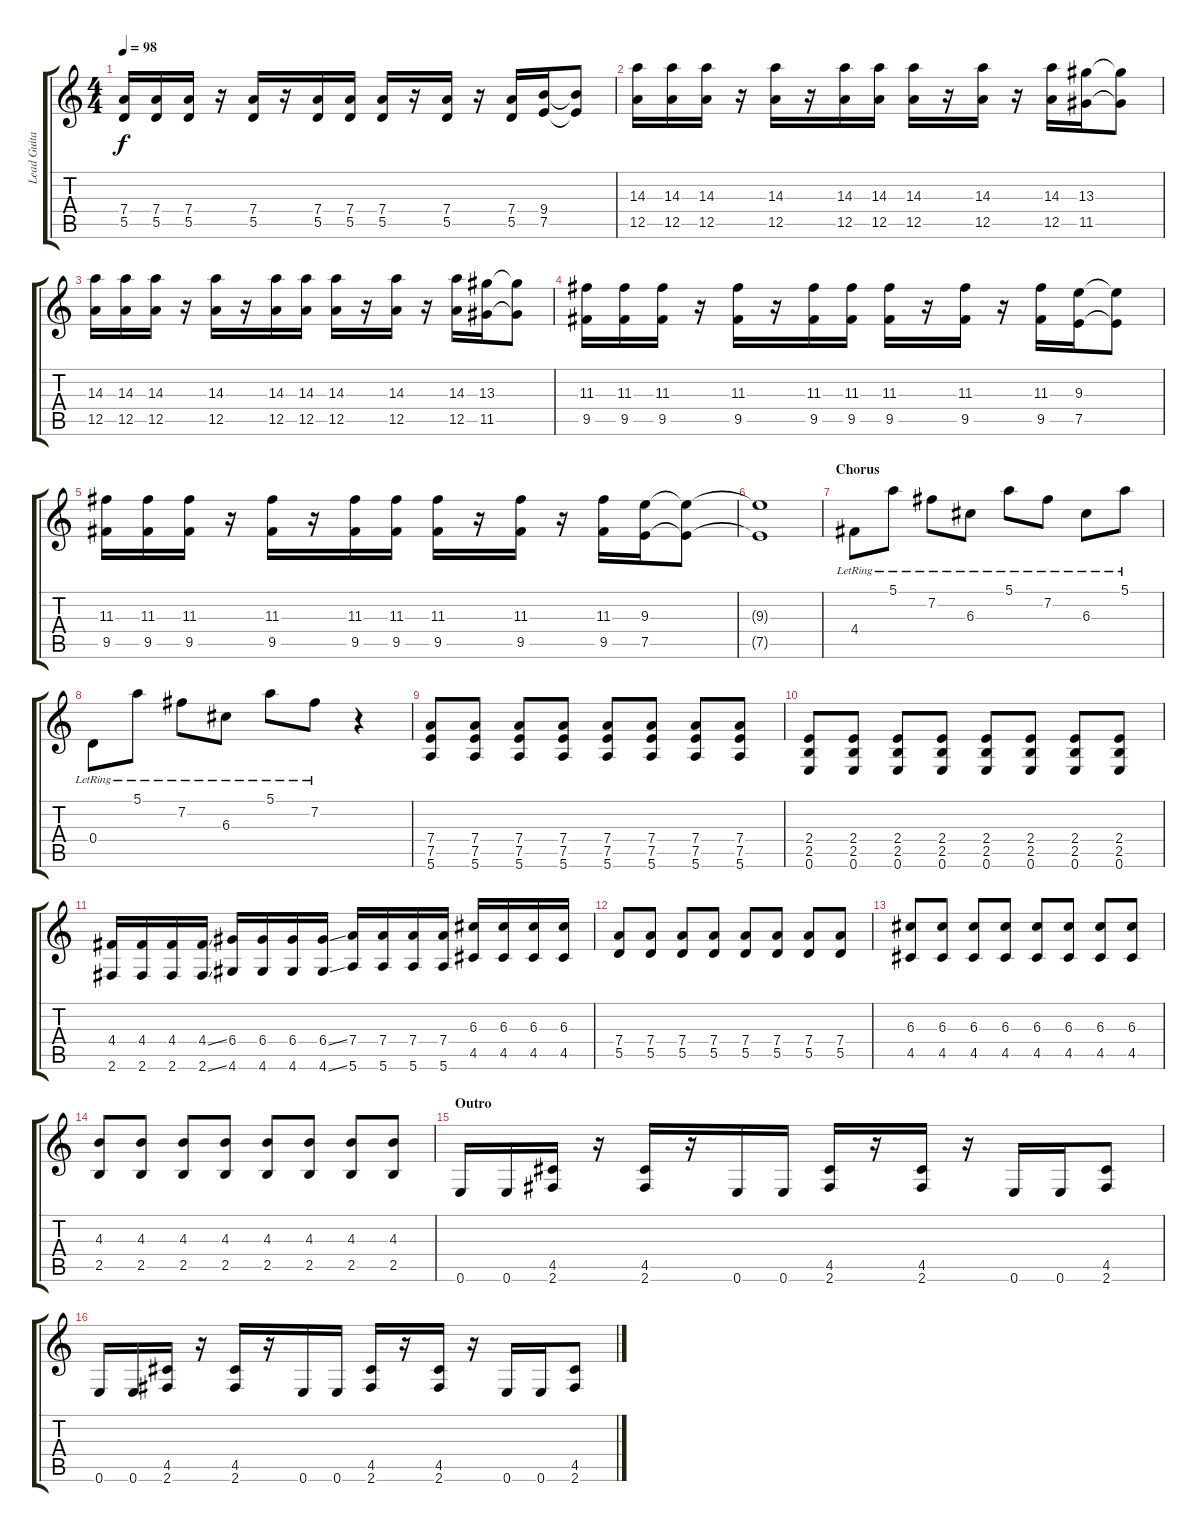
\track ("Lead Guitar" "Lead Guita") {instrument distortionguitar}
\staff {score tabs}
\tuning (E4 B3 G3 D3 A2 E2) {hide}
\ts (4 4)
\tempo 98
\clef g2
\ks c
(7.4 5.5).16{dy f} (7.4 5.5).16 (7.4 5.5).16 r.16 (7.4 5.5).16 r.16 (7.4 5.5).16 (7.4 5.5).16 (7.4 5.5).16 r.16 (7.4 5.5).16 r.16 (7.4 5.5).16 (9.4 7.5).16 (9.4{t} 7.5{t}).8 |
(14.3 12.5).16 (14.3 12.5).16 (14.3 12.5).16 r.16 (14.3 12.5).16 r.16 (14.3 12.5).16 (14.3 12.5).16 (14.3 12.5).16 r.16 (14.3 12.5).16 r.16 (14.3 12.5).16 (13.3 11.5).16 (13.3{t} 11.5{t}).8 |
(14.3 12.5).16 (14.3 12.5).16 (14.3 12.5).16 r.16 (14.3 12.5).16 r.16 (14.3 12.5).16 (14.3 12.5).16 (14.3 12.5).16 r.16 (14.3 12.5).16 r.16 (14.3 12.5).16 (13.3 11.5).16 (13.3{t} 11.5{t}).8 |
(11.3 9.5).16 (11.3 9.5).16 (11.3 9.5).16 r.16 (11.3 9.5).16 r.16 (11.3 9.5).16 (11.3 9.5).16 (11.3 9.5).16 r.16 (11.3 9.5).16 r.16 (11.3 9.5).16 (9.3 7.5).16 (9.3{t} 7.5{t}).8 |
(11.3 9.5).16 (11.3 9.5).16 (11.3 9.5).16 r.16 (11.3 9.5).16 r.16 (11.3 9.5).16 (11.3 9.5).16 (11.3 9.5).16 r.16 (11.3 9.5).16 r.16 (11.3 9.5).16 (9.3 7.5).16 (9.3{t} 7.5{t}).8 |
(9.3{t} 7.5{t}).1 |
\section ("" "Chorus")
4.4{lr}.8 5.1{lr}.8 7.2{lr}.8 6.3{lr}.8 5.1{lr}.8 7.2{lr}.8 6.3{lr}.8 5.1{lr}.8 |
0.4{lr}.8 5.1{lr}.8 7.2{lr}.8 6.3{lr}.8 5.1{lr}.8 7.2{lr}.8 r.4 |
(7.4 7.5 5.6).8 (7.4 7.5 5.6).8 (7.4 7.5 5.6).8 (7.4 7.5 5.6).8 (7.4 7.5 5.6).8 (7.4 7.5 5.6).8 (7.4 7.5 5.6).8 (7.4 7.5 5.6).8 |
(2.4 2.5 0.6).8 (2.4 2.5 0.6).8 (2.4 2.5 0.6).8 (2.4 2.5 0.6).8 (2.4 2.5 0.6).8 (2.4 2.5 0.6).8 (2.4 2.5 0.6).8 (2.4 2.5 0.6).8 |
(4.4 2.6).16 (4.4 2.6).16 (4.4 2.6).16 (4.4{ss} 2.6{ss}).16 (6.4 4.6).16 (6.4 4.6).16 (6.4 4.6).16 (6.4{ss} 4.6{ss}).16 (7.4 5.6).16 (7.4 5.6).16 (7.4 5.6).16 (7.4 5.6).16 (6.3 4.5).16 (6.3 4.5).16 (6.3 4.5).16 (6.3 4.5).16 |
(7.4 5.5).8 (7.4 5.5).8 (7.4 5.5).8 (7.4 5.5).8 (7.4 5.5).8 (7.4 5.5).8 (7.4 5.5).8 (7.4 5.5).8 |
(6.3 4.5).8 (6.3 4.5).8 (6.3 4.5).8 (6.3 4.5).8 (6.3 4.5).8 (6.3 4.5).8 (6.3 4.5).8 (6.3 4.5).8 |
(4.3 2.5).8 (4.3 2.5).8 (4.3 2.5).8 (4.3 2.5).8 (4.3 2.5).8 (4.3 2.5).8 (4.3 2.5).8 (4.3 2.5).8 |
\section ("" "Outro")
0.6.16 0.6.16 (4.5 2.6).16 r.16 (4.5 2.6).16 r.16 0.6.16 0.6.16 (4.5 2.6).16 r.16 (4.5 2.6).16 r.16 0.6.16 0.6.16 (4.5 2.6).8 |
0.6.16 0.6.16 (4.5 2.6).16 r.16 (4.5 2.6).16 r.16 0.6.16 0.6.16 (4.5 2.6).16 r.16 (4.5 2.6).16 r.16 0.6.16 0.6.16 (4.5 2.6).8
